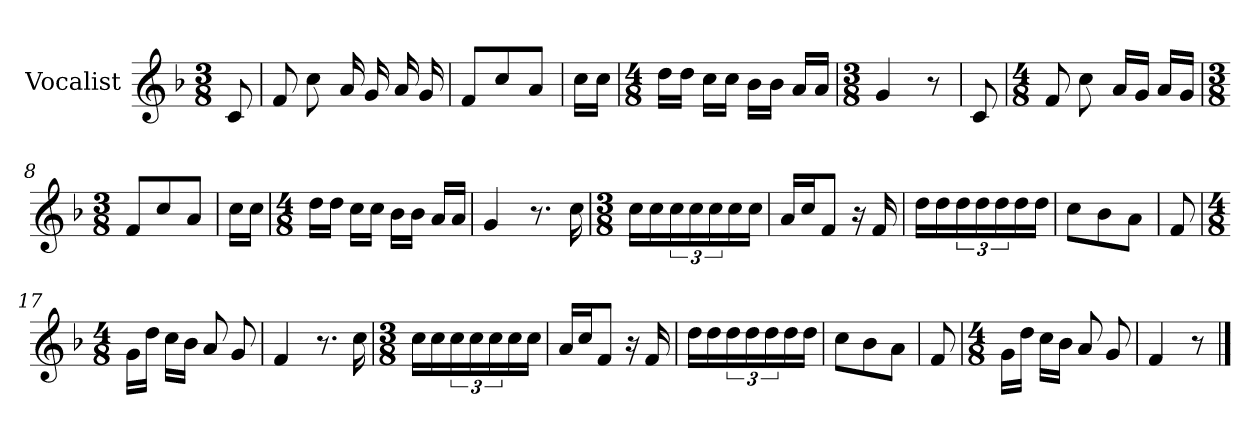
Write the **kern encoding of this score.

**kern
*part1
*staff1
*I"Vocalist
*k[b-]
*F:
*M3/8
=
8c
=1
8f
8cc
16a
16g
16a
16g
=2
8fL
8cc
8aJ
=3
16ccLL
16ccJJ
=4
*M4/8
16ddLL
16ddJJ
16ccLL
16ccJJ
16b-LL
16b-JJ
16aLL
16aJJ
=5
*M3/8
4g
8r
=6
8c
=7
*M4/8
8f
8cc
16aLL
16gJJ
16aLL
16gJJ
=8
*M3/8
8fL
8cc
8aJ
=9
16ccLL
16ccJJ
=10
*M4/8
16ddLL
16ddJJ
16ccLL
16ccJJ
16b-LL
16b-JJ
16aLL
16aJJ
=11
4g
8.r
16cc
=12
*M3/8
16ccLL
16cc
24cc
24cc
24cc
16cc
16ccJJ
=13
16aLL
16ccJ
8fJ
16r
16f
=14
16ddLL
16dd
24dd
24dd
24dd
16dd
16ddJJ
=15
8ccL
8b-
8aJ
=16
8f
=17
*M4/8
16gLL
16ddJJ
16ccLL
16b-JJ
8a
8g
=18
4f
8.r
16cc
=19
*M3/8
16ccLL
16cc
24cc
24cc
24cc
16cc
16ccJJ
=20
16aLL
16ccJ
8fJ
16r
16f
=21
16ddLL
16dd
24dd
24dd
24dd
16dd
16ddJJ
=22
8ccL
8b-
8aJ
=23
8f
=24
*M4/8
16gLL
16ddJJ
16ccLL
16b-JJ
8a
8g
=25
4f
8r
==
*-
